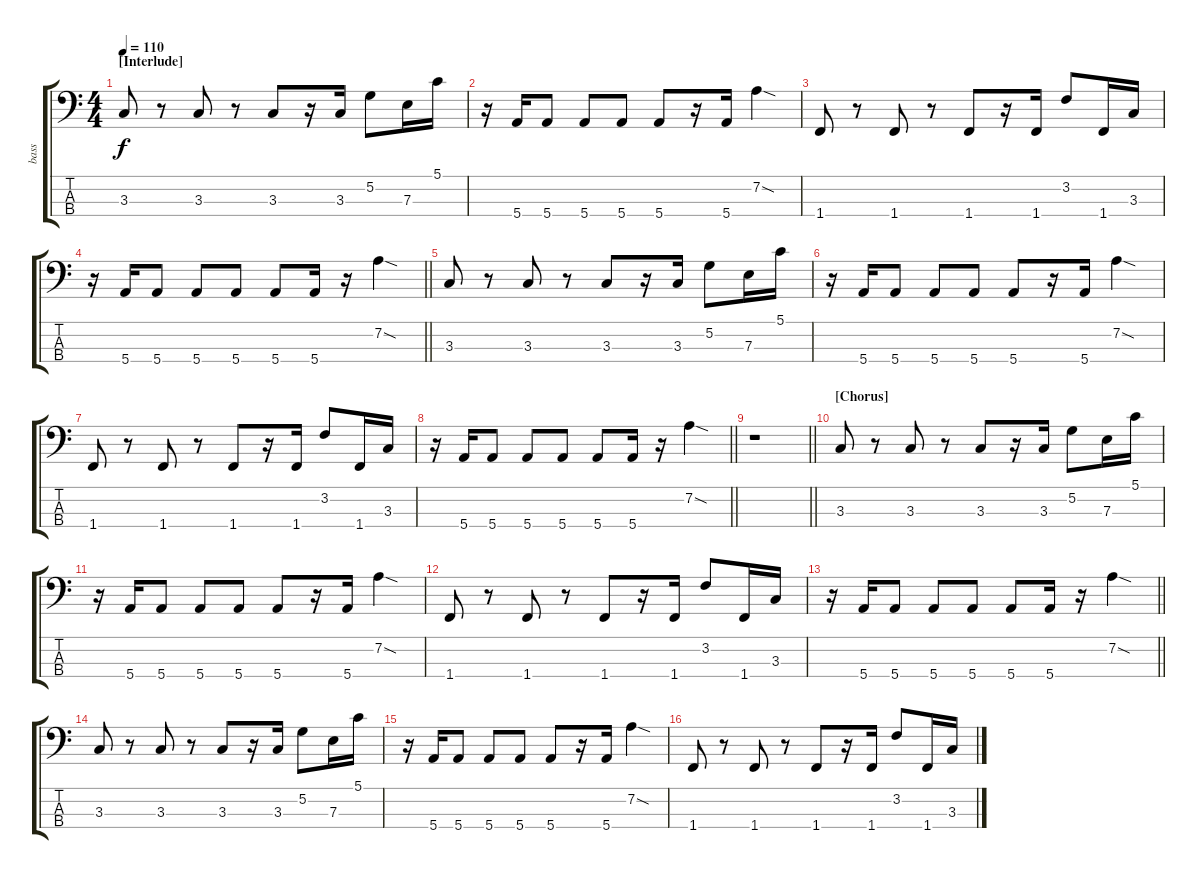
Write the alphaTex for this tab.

\track ("bass" "bass") {instrument slapbass1}
\staff {score tabs}
\tuning (G2 D2 A1 E1) {hide}
\ts (4 4)
\section ("" "[Interlude]")
\tempo 110
\clef f4
\ks c
3.3.8{dy f} r.8 3.3.8 r.8 3.3.8 r.16 3.3.16 5.2.8 7.3.16 5.1.16 |
r.16 5.4.16 5.4.8 5.4.8 5.4.8 5.4.8 r.16 5.4.16 7.2{sod}.4 |
1.4.8 r.8 1.4.8 r.8 1.4.8 r.16 1.4.16 3.2.8 1.4.16 3.3.16 |
\barLineRight lightlight
r.16 5.4.16 5.4.8 5.4.8 5.4.8 5.4.8 5.4.16 r.16 7.2{sod}.4 |
3.3.8 r.8 3.3.8 r.8 3.3.8 r.16 3.3.16 5.2.8 7.3.16 5.1.16 |
r.16 5.4.16 5.4.8 5.4.8 5.4.8 5.4.8 r.16 5.4.16 7.2{sod}.4 |
1.4.8 r.8 1.4.8 r.8 1.4.8 r.16 1.4.16 3.2.8 1.4.16 3.3.16 |
\barLineRight lightlight
r.16 5.4.16 5.4.8 5.4.8 5.4.8 5.4.8 5.4.16 r.16 7.2{sod}.4 |
\barLineRight lightlight
r.1 |
\section ("" "[Chorus]")
3.3.8 r.8 3.3.8 r.8 3.3.8 r.16 3.3.16 5.2.8 7.3.16 5.1.16 |
r.16 5.4.16 5.4.8 5.4.8 5.4.8 5.4.8 r.16 5.4.16 7.2{sod}.4 |
1.4.8 r.8 1.4.8 r.8 1.4.8 r.16 1.4.16 3.2.8 1.4.16 3.3.16 |
\barLineRight lightlight
r.16 5.4.16 5.4.8 5.4.8 5.4.8 5.4.8 5.4.16 r.16 7.2{sod}.4 |
3.3.8 r.8 3.3.8 r.8 3.3.8 r.16 3.3.16 5.2.8 7.3.16 5.1.16 |
r.16 5.4.16 5.4.8 5.4.8 5.4.8 5.4.8 r.16 5.4.16 7.2{sod}.4 |
1.4.8 r.8 1.4.8 r.8 1.4.8 r.16 1.4.16 3.2.8 1.4.16 3.3.16
